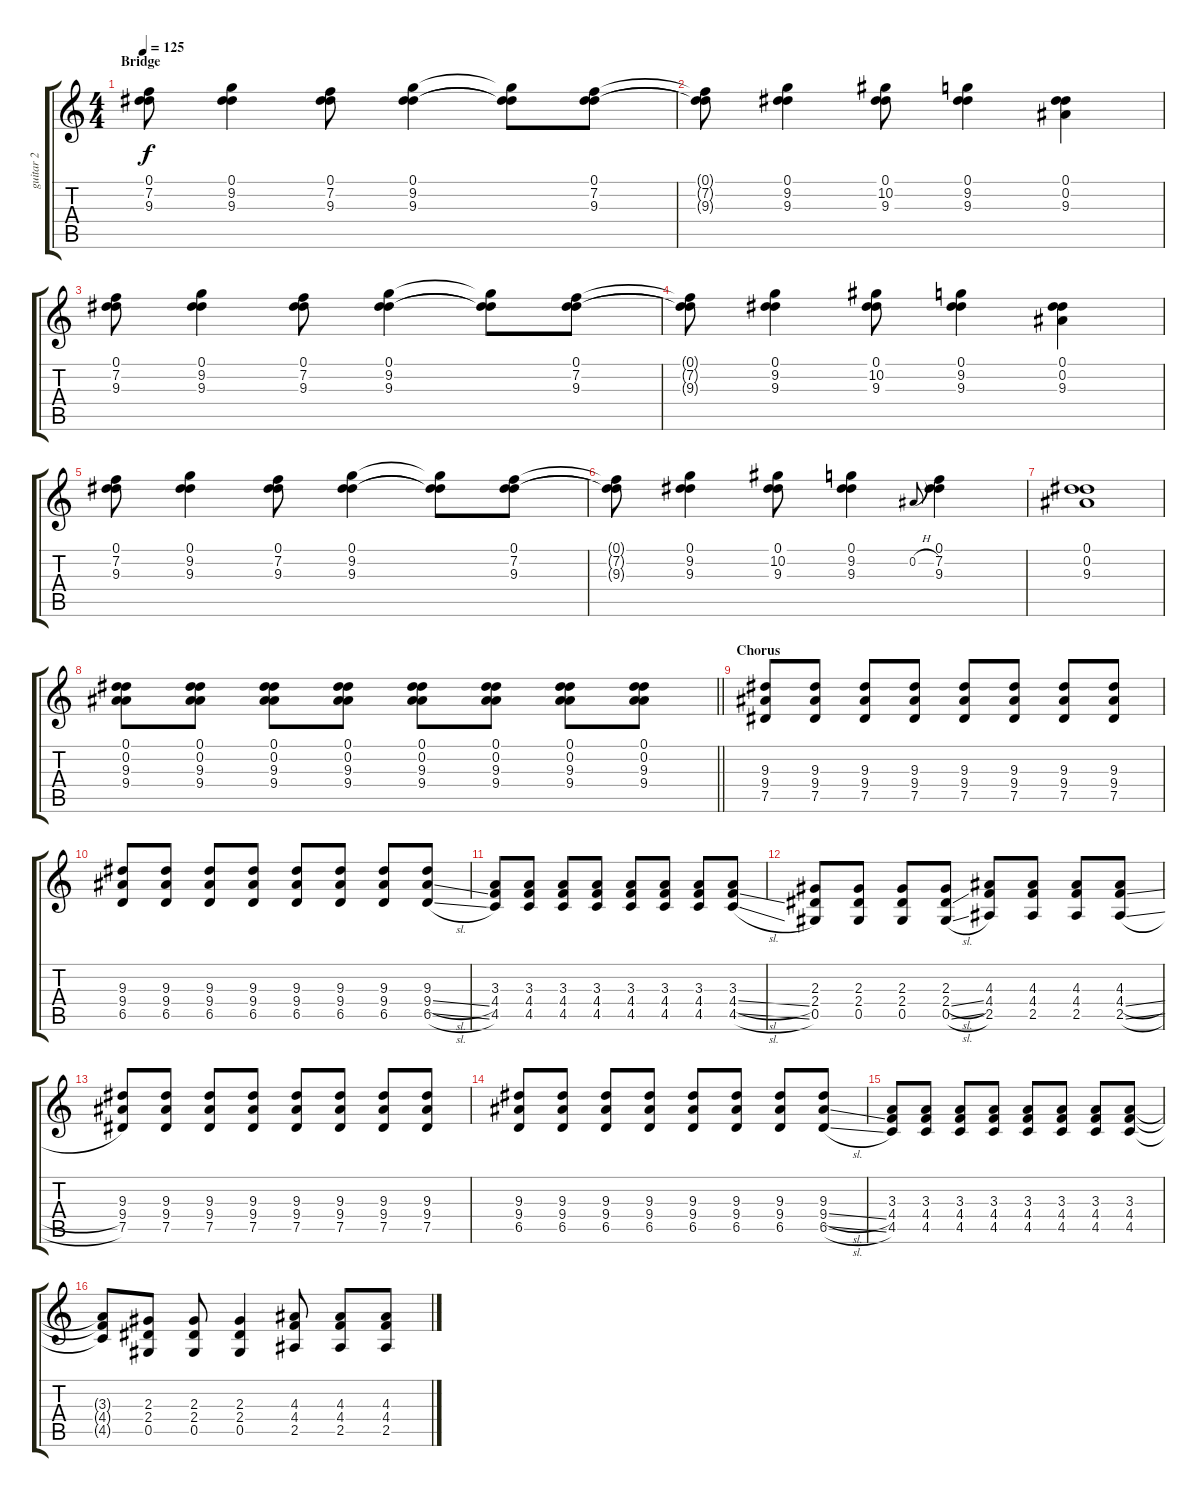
\track ("guitar 2" "guitar 2") {instrument electricguitarclean}
\staff {score tabs}
\tuning (Eb4 Bb3 Gb3 Db3 Ab2 Eb2) {hide}
\ts (4 4)
\section ("" "Bridge")
\tempo 125
\clef g2
\ks c
(0.1 7.2 9.3).8{dy f balance 2 instrument electricguitarclean} (0.1 9.2 9.3).4 (0.1 7.2 9.3).8 (0.1 9.2 9.3).4 (0.1{t} 9.2{t} 9.3{t}).8 (0.1 7.2 9.3).8 |
(0.1{t} 7.2{t} 9.3{t}).8 (0.1 9.2 9.3).4 (0.1 10.2 9.3).8 (0.1 9.2 9.3).4 (0.1 0.2 9.3).4 |
(0.1 7.2 9.3).8 (0.1 9.2 9.3).4 (0.1 7.2 9.3).8 (0.1 9.2 9.3).4 (0.1{t} 9.2{t} 9.3{t}).8 (0.1 7.2 9.3).8 |
(0.1{t} 7.2{t} 9.3{t}).8 (0.1 9.2 9.3).4 (0.1 10.2 9.3).8 (0.1 9.2 9.3).4 (0.1 0.2 9.3).4 |
(0.1 7.2 9.3).8 (0.1 9.2 9.3).4 (0.1 7.2 9.3).8 (0.1 9.2 9.3).4 (0.1{t} 9.2{t} 9.3{t}).8 (0.1 7.2 9.3).8 |
(0.1{t} 7.2{t} 9.3{t}).8 (0.1 9.2 9.3).4 (0.1 10.2 9.3).8 (0.1 9.2 9.3).4 0.2{h}.8{gr onbeat} (0.1 7.2 9.3).4 |
(0.1 0.2 9.3).1 |
\barLineRight lightlight
(0.1 0.2 9.3 9.4).8 (0.1 0.2 9.3 9.4).8 (0.1 0.2 9.3 9.4).8 (0.1 0.2 9.3 9.4).8 (0.1 0.2 9.3 9.4).8 (0.1 0.2 9.3 9.4).8 (0.1 0.2 9.3 9.4).8 (0.1 0.2 9.3 9.4).8 |
\section ("" "Chorus")
(9.3 9.4 7.5).8{balance 5 instrument electricguitarclean} (9.3 9.4 7.5).8 (9.3 9.4 7.5).8 (9.3 9.4 7.5).8 (9.3 9.4 7.5).8 (9.3 9.4 7.5).8 (9.3 9.4 7.5).8 (9.3 9.4 7.5).8 |
(9.3 9.4 6.5).8 (9.3 9.4 6.5).8 (9.3 9.4 6.5).8 (9.3 9.4 6.5).8 (9.3 9.4 6.5).8 (9.3 9.4 6.5).8 (9.3 9.4 6.5).8 (9.3 9.4{sl} 6.5{sl}).8 |
(3.3 4.4 4.5).8 (3.3 4.4 4.5).8 (3.3 4.4 4.5).8 (3.3 4.4 4.5).8 (3.3 4.4 4.5).8 (3.3 4.4 4.5).8 (3.3 4.4 4.5).8 (3.3 4.4{sl} 4.5{sl}).8 |
(2.3 2.4 0.5).8 (2.3 2.4 0.5).8 (2.3 2.4 0.5).8 (2.3 2.4{sl} 0.5{sl}).8 (4.3 4.4 2.5).8 (4.3 4.4 2.5).8 (4.3 4.4 2.5).8 (4.3 4.4{sl} 2.5{sl}).8 |
(9.3 9.4 7.5).8 (9.3 9.4 7.5).8 (9.3 9.4 7.5).8 (9.3 9.4 7.5).8 (9.3 9.4 7.5).8 (9.3 9.4 7.5).8 (9.3 9.4 7.5).8 (9.3 9.4 7.5).8 |
(9.3 9.4 6.5).8 (9.3 9.4 6.5).8 (9.3 9.4 6.5).8 (9.3 9.4 6.5).8 (9.3 9.4 6.5).8 (9.3 9.4 6.5).8 (9.3 9.4 6.5).8 (9.3 9.4{sl} 6.5{sl}).8 |
(3.3 4.4 4.5).8 (3.3 4.4 4.5).8 (3.3 4.4 4.5).8 (3.3 4.4 4.5).8 (3.3 4.4 4.5).8 (3.3 4.4 4.5).8 (3.3 4.4 4.5).8 (3.3 4.4 4.5).8 |
(3.3{t} 4.4{t} 4.5{t}).8 (2.3 2.4 0.5).8 (2.3 2.4 0.5).8 (2.3 2.4 0.5).4 (4.3 4.4 2.5).8 (4.3 4.4 2.5).8 (4.3 4.4 2.5).8
